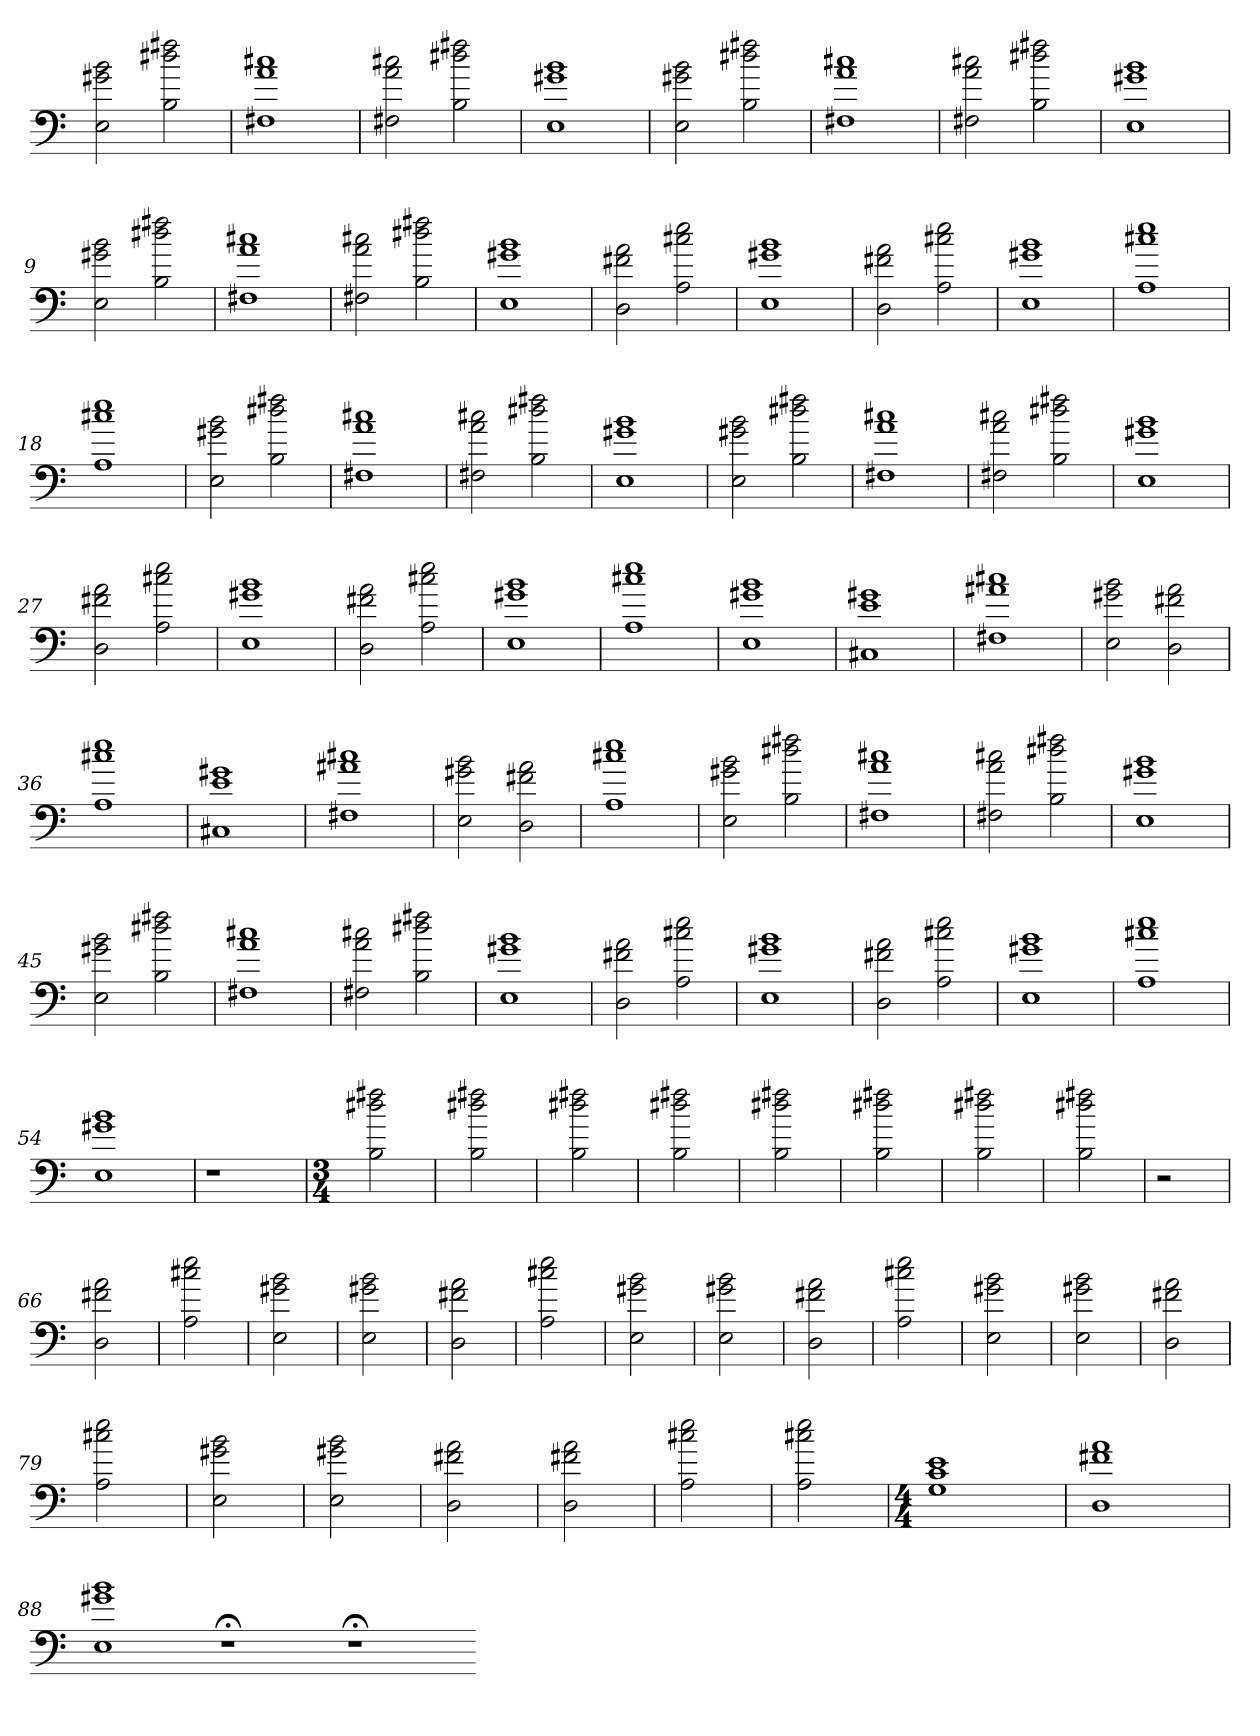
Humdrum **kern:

**kern
*part1
*staff1
=1
2E 2g#X 2b
2B 2dd#X 2ff#X
=2
1F#X 1a 1cc#X
=3
2F#X 2a 2cc#X
2B 2dd#X 2ff#X
=4
1E 1g#X 1b
=5
2E 2g#X 2b
2B 2dd#X 2ff#X
=6
1F#X 1a 1cc#X
=7
2F#X 2a 2cc#X
2B 2dd#X 2ff#X
=8
1E 1g#X 1b
=9
2E 2g#X 2b
2B 2dd#X 2ff#X
=10
1F#X 1a 1cc#X
=11
2F#X 2a 2cc#X
2B 2dd#X 2ff#X
=12
1E 1g#X 1b
=13
2D 2f#X 2a
2A 2cc#X 2ee
=14
1E 1g#X 1b
=15
2D 2f#X 2a
2A 2cc#X 2ee
=16
1E 1g#X 1b
=17
1A 1cc#X 1ee
=18
1A 1cc#X 1ee
=19
2E 2g#X 2b
2B 2dd#X 2ff#X
=20
1F#X 1a 1cc#X
=21
2F#X 2a 2cc#X
2B 2dd#X 2ff#X
=22
1E 1g#X 1b
=23
2E 2g#X 2b
2B 2dd#X 2ff#X
=24
1F#X 1a 1cc#X
=25
2F#X 2a 2cc#X
2B 2dd#X 2ff#X
=26
1E 1g#X 1b
=27
2D 2f#X 2a
2A 2cc#X 2ee
=28
1E 1g#X 1b
=29
2D 2f#X 2a
2A 2cc#X 2ee
=30
1E 1g#X 1b
=31
1A 1cc#X 1ee
=32
1E 1g#X 1b
=33
1C#X 1e 1g#X
=34
1F#X 1a#X 1cc#X
=35
2E 2g#X 2b
2D 2f#X 2a
=36
1A 1cc#X 1ee
=37
1C#X 1e 1g#X
=38
1F#X 1a#X 1cc#X
=39
2E 2g#X 2b
2D 2f#X 2a
=40
1A 1cc#X 1ee
=41
2E 2g#X 2b
2B 2dd#X 2ff#X
=42
1F#X 1a 1cc#X
=43
2F#X 2a 2cc#X
2B 2dd#X 2ff#X
=44
1E 1g#X 1b
=45
2E 2g#X 2b
2B 2dd#X 2ff#X
=46
1F#X 1a 1cc#X
=47
2F#X 2a 2cc#X
2B 2dd#X 2ff#X
=48
1E 1g#X 1b
=49
2D 2f#X 2a
2A 2cc#X 2ee
=50
1E 1g#X 1b
=51
2D 2f#X 2a
2A 2cc#X 2ee
=52
1E 1g#X 1b
=53
1A 1cc#X 1ee
=54
1E 1g#X 1b
=55
1r
=56
*M3/4
2B 2dd#X 2ff#X
=57
2B 2dd#X 2ff#X
=58
2B 2dd#X 2ff#X
=59
2B 2dd#X 2ff#X
=60
2B 2dd#X 2ff#X
=61
2B 2dd#X 2ff#X
=62
2B 2dd#X 2ff#X
=63
2B 2dd#X 2ff#X
=64
2r
=65
2r
=66
2D 2f#X 2a
=67
2A 2cc#X 2ee
=68
2E 2g#X 2b
=69
2E 2g#X 2b
=70
2D 2f#X 2a
=71
2A 2cc#X 2ee
=72
2E 2g#X 2b
=73
2E 2g#X 2b
=74
2D 2f#X 2a
=75
2A 2cc#X 2ee
=76
2E 2g#X 2b
=77
2E 2g#X 2b
=78
2D 2f#X 2a
=79
2A 2cc#X 2ee
=80
2E 2g#X 2b
=81
2E 2g#X 2b
=82
2D 2f#X 2a
=83
2D 2f#X 2a
=84
2A 2cc#X 2ee
=85
2A 2cc#X 2ee
=86
*M4/4
1G 1c 1e
=87
1D 1f#X 1a
=88
1E 1g#X 1b
1r;<
1r;<
=-
*-
